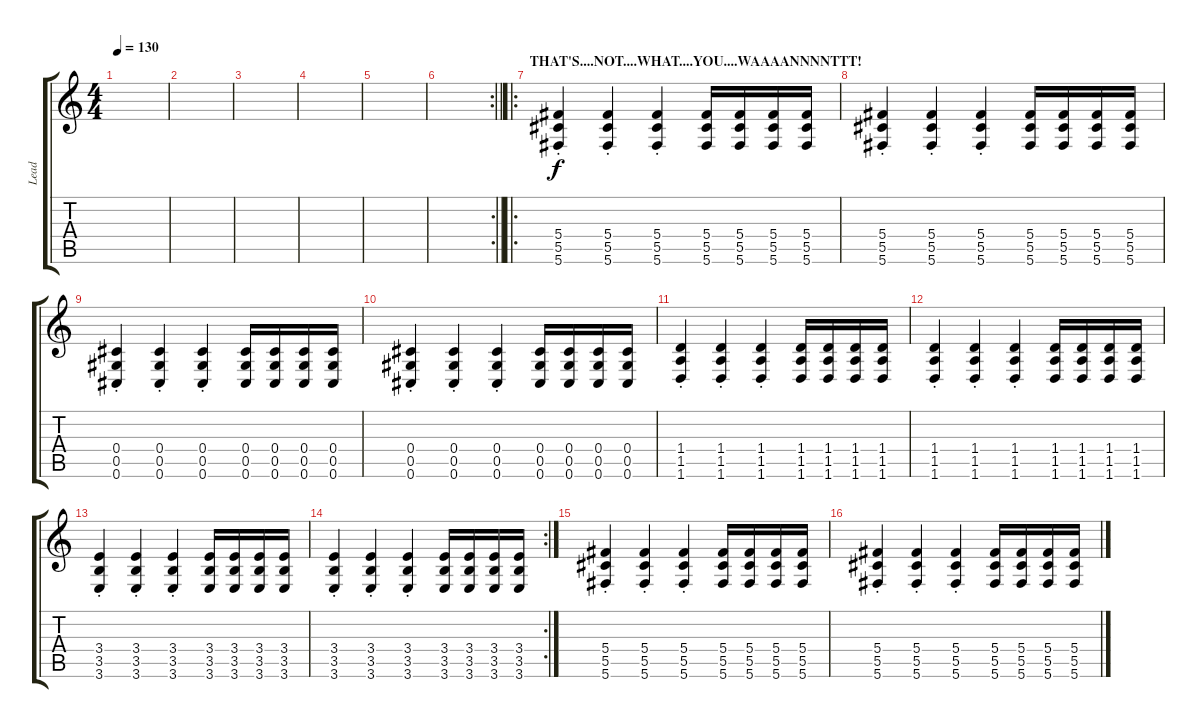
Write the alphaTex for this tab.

\track ("Lead" "Lead") {instrument distortionguitar}
\staff {score tabs}
\tuning (Eb4 Bb3 Gb3 Db3 Ab2 Db2) {hide}
\ts (4 4)
\tempo 130
\clef g2
\ks c
|
|
|
|
|
\rc 2
\barLineRight lightlight
|
\ro
\section ("" "THAT'S....NOT....WHAT....YOU....WAAAANNNNTTT!")
(5.4{st} 5.5{st} 5.6{st}).4 (5.4{st} 5.5{st} 5.6{st}).4 (5.4{st} 5.5{st} 5.6{st}).4 (5.4 5.5 5.6).16 (5.4 5.5 5.6).16 (5.4 5.5 5.6).16 (5.4 5.5 5.6).16 |
(5.4{st} 5.5{st} 5.6{st}).4 (5.4{st} 5.5{st} 5.6{st}).4 (5.4{st} 5.5{st} 5.6{st}).4 (5.4 5.5 5.6).16 (5.4 5.5 5.6).16 (5.4 5.5 5.6).16 (5.4 5.5 5.6).16 |
(0.4{st} 0.5{st} 0.6{st}).4 (0.4{st} 0.5{st} 0.6{st}).4 (0.4{st} 0.5{st} 0.6{st}).4 (0.4 0.5 0.6).16 (0.4 0.5 0.6).16 (0.4 0.5 0.6).16 (0.4 0.5 0.6).16 |
(0.4{st} 0.5{st} 0.6{st}).4 (0.4{st} 0.5{st} 0.6{st}).4 (0.4{st} 0.5{st} 0.6{st}).4 (0.4 0.5 0.6).16 (0.4 0.5 0.6).16 (0.4 0.5 0.6).16 (0.4 0.5 0.6).16 |
(1.4{st} 1.5{st} 1.6{st}).4 (1.4{st} 1.5{st} 1.6{st}).4 (1.4{st} 1.5{st} 1.6{st}).4 (1.4 1.5 1.6).16 (1.4 1.5 1.6).16 (1.4 1.5 1.6).16 (1.4 1.5 1.6).16 |
(1.4{st} 1.5{st} 1.6{st}).4 (1.4{st} 1.5{st} 1.6{st}).4 (1.4{st} 1.5{st} 1.6{st}).4 (1.4 1.5 1.6).16 (1.4 1.5 1.6).16 (1.4 1.5 1.6).16 (1.4 1.5 1.6).16 |
(3.4{st} 3.5{st} 3.6{st}).4 (3.4{st} 3.5{st} 3.6{st}).4 (3.4{st} 3.5{st} 3.6{st}).4 (3.4 3.5 3.6).16 (3.4 3.5 3.6).16 (3.4 3.5 3.6).16 (3.4 3.5 3.6).16 |
\rc 2
(3.4{st} 3.5{st} 3.6{st}).4 (3.4{st} 3.5{st} 3.6{st}).4 (3.4{st} 3.5{st} 3.6{st}).4 (3.4 3.5 3.6).16 (3.4 3.5 3.6).16 (3.4 3.5 3.6).16 (3.4 3.5 3.6).16 |
(5.4{st} 5.5{st} 5.6{st}).4 (5.4{st} 5.5{st} 5.6{st}).4 (5.4{st} 5.5{st} 5.6{st}).4 (5.4 5.5 5.6).16 (5.4 5.5 5.6).16 (5.4 5.5 5.6).16 (5.4 5.5 5.6).16 |
(5.4{st} 5.5{st} 5.6{st}).4 (5.4{st} 5.5{st} 5.6{st}).4 (5.4{st} 5.5{st} 5.6{st}).4 (5.4 5.5 5.6).16 (5.4 5.5 5.6).16 (5.4 5.5 5.6).16 (5.4 5.5 5.6).16
